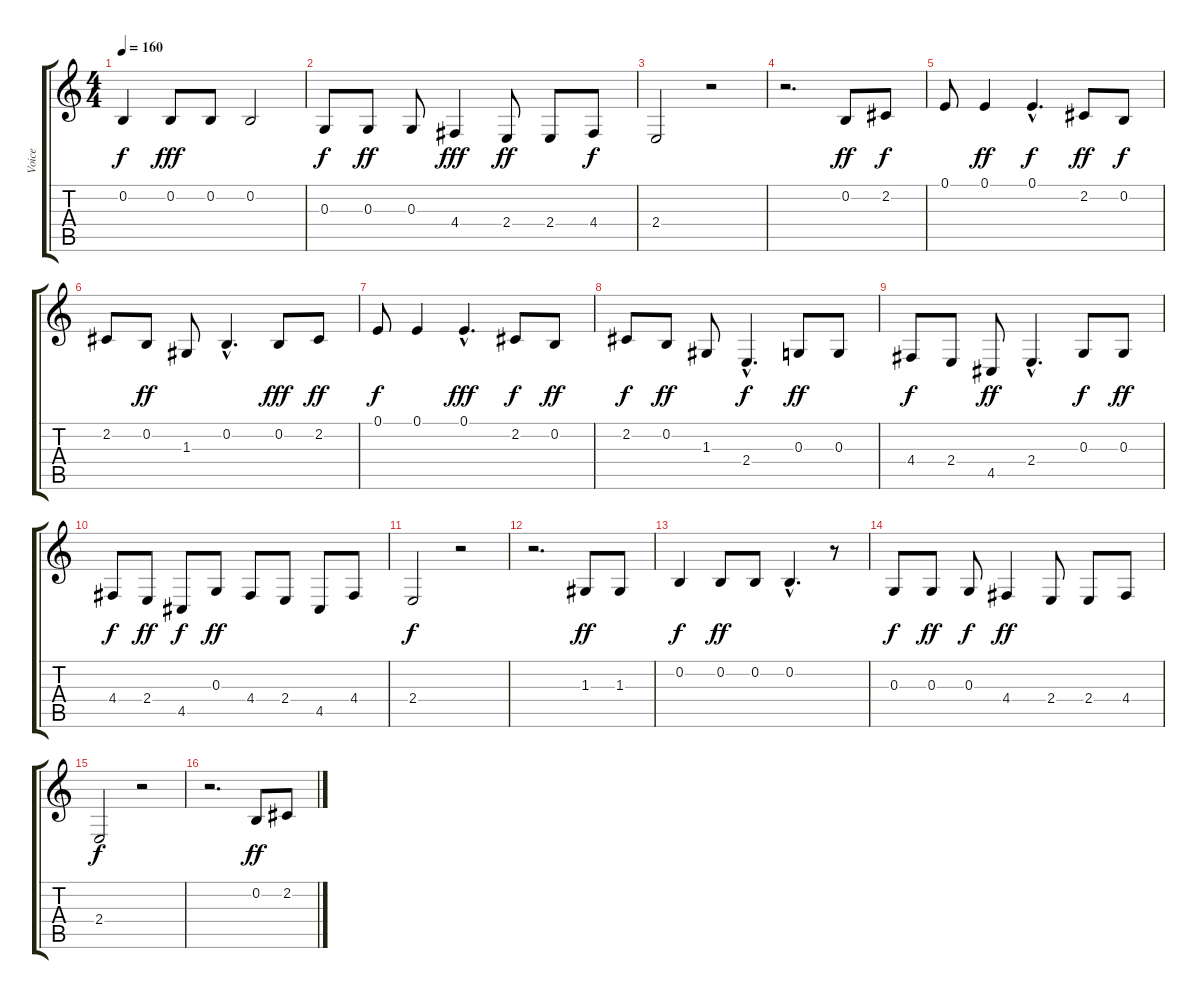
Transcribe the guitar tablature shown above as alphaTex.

\track ("Voice" "Voice") {instrument tenorsax}
\staff {score tabs}
\tuning (E4 B3 G3 D3 A2 E2) {hide}
\ts (4 4)
\tempo 160
\clef g2
\ks c
0.2.4{dy f} 0.2.8{dy fff} 0.2.8 0.2.2 |
0.3.8{dy f} 0.3.8{dy ff} 0.3.8 4.4.4{dy fff} 2.4.8{dy ff} 2.4.8 4.4.8{dy f} |
2.4.2 r.2 |
r.2{d} 0.2.8{dy ff} 2.2.8{dy f} |
0.1.8 0.1.4{dy ff} 0.1{hac}.4{d dy f} 2.2.8{dy ff} 0.2.8{dy f} |
2.2.8 0.2.8{dy ff} 1.3.8 0.2{hac}.4{d} 0.2.8{dy fff} 2.2.8{dy ff} |
0.1.8{dy f} 0.1.4 0.1{hac}.4{d dy fff} 2.2.8{dy f} 0.2.8{dy ff} |
2.2.8{dy f} 0.2.8{dy ff} 1.3.8 2.4{hac}.4{d dy f} 0.3.8{dy ff} 0.3.8 |
4.4.8{dy f} 2.4.8 4.5.8{dy ff} 2.4{hac}.4{d} 0.3.8{dy f} 0.3.8{dy ff} |
4.4.8{dy f} 2.4.8{dy ff} 4.5.8{dy f} 0.3.8{dy ff} 4.4.8 2.4.8 4.5.8 4.4.8 |
2.4.2{dy f} r.2 |
r.2{d} 1.3.8{dy ff} 1.3.8 |
0.2.4{dy f} 0.2.8{dy ff} 0.2.8 0.2{hac}.4{d} r.8 |
0.3.8{dy f} 0.3.8{dy ff} 0.3.8{dy f} 4.4.4{dy ff} 2.4.8 2.4.8 4.4.8 |
2.4.2{dy f} r.2 |
r.2{d} 0.2.8{dy ff} 2.2.8
